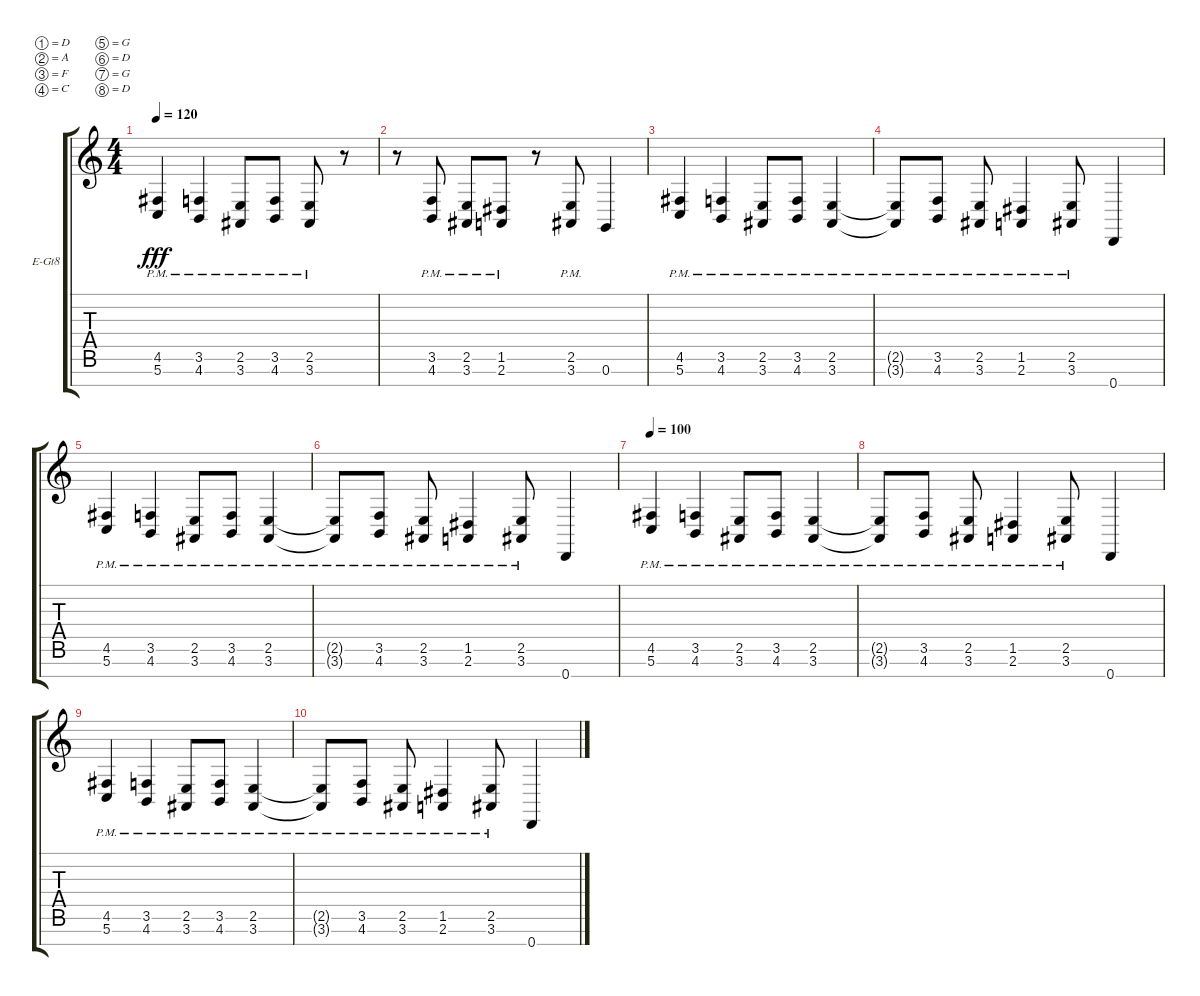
\bracketExtendMode groupsimilarinstruments
\firstSystemTrackNameOrientation horizontal
\otherSystemsTrackNameOrientation horizontal
\track ("Jae" "E-Gt8") {instrument distortionguitar}
\staff {score tabs}
\tuning (D4 A3 F3 C3 G2 D2 G1 D1)
\ts (4 4)
\tempo 120
\clef g2
\ks c
(5.7{pm} 4.6{pm}).4{dy fff} (4.7{pm} 3.6{pm}).4 (3.7{pm} 2.6{pm}).8 (4.7{pm} 3.6{pm}).8 (3.7{pm} 2.6{pm}).8 r.8 |
r.8 (4.7{pm} 3.6{pm}).8 (3.7{pm} 2.6{pm}).8 (2.7{pm} 1.6{pm}).8 r.8 (3.7{pm} 2.6{pm}).8 0.7.4 |
(5.7{pm} 4.6{pm}).4 (4.7{pm} 3.6{pm}).4 (3.7{pm} 2.6{pm}).8 (4.7{pm} 3.6{pm}).8 (3.7{pm} 2.6{pm}).4 |
(3.7{pm t} 2.6{pm t}).8 (4.7{pm} 3.6{pm}).8 (3.7{pm} 2.6{pm}).8 (2.7{pm} 1.6{pm}).4 (3.7{pm} 2.6{pm}).8 0.8.4 |
(5.7{pm} 4.6{pm}).4 (4.7{pm} 3.6{pm}).4 (3.7{pm} 2.6{pm}).8 (4.7{pm} 3.6{pm}).8 (3.7{pm} 2.6{pm}).4 |
(3.7{pm t} 2.6{pm t}).8 (4.7{pm} 3.6{pm}).8 (3.7{pm} 2.6{pm}).8 (2.7{pm} 1.6{pm}).4 (3.7{pm} 2.6{pm}).8 0.8.4 |
\tempo 100
(5.7{pm} 4.6{pm}).4 (4.7{pm} 3.6{pm}).4 (3.7{pm} 2.6{pm}).8 (4.7{pm} 3.6{pm}).8 (3.7{pm} 2.6{pm}).4 |
(3.7{pm t} 2.6{pm t}).8 (4.7{pm} 3.6{pm}).8 (3.7{pm} 2.6{pm}).8 (2.7{pm} 1.6{pm}).4 (3.7{pm} 2.6{pm}).8 0.8.4 |
(5.7{pm} 4.6{pm}).4 (4.7{pm} 3.6{pm}).4 (3.7{pm} 2.6{pm}).8 (4.7{pm} 3.6{pm}).8 (3.7{pm} 2.6{pm}).4 |
(3.7{pm t} 2.6{pm t}).8 (4.7{pm} 3.6{pm}).8 (3.7{pm} 2.6{pm}).8 (2.7{pm} 1.6{pm}).4 (3.7{pm} 2.6{pm}).8 0.8.4
